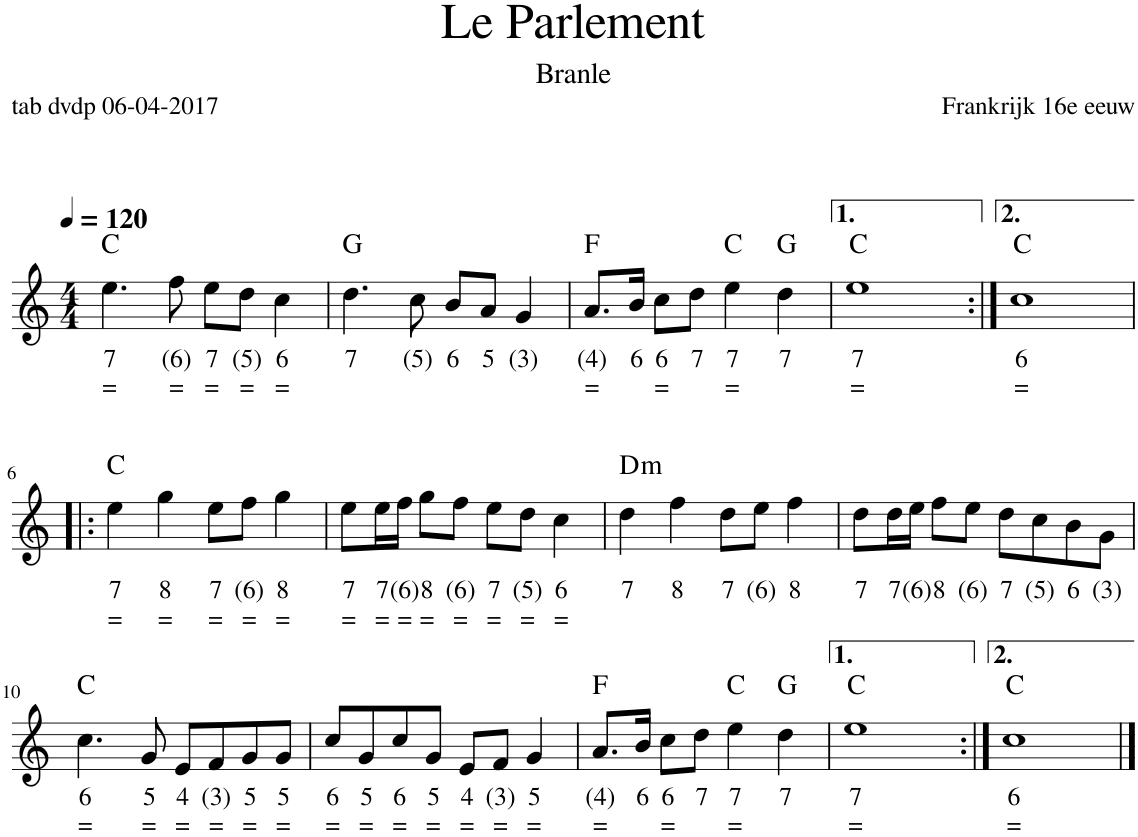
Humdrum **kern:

**kern	**text	**text	**harte
*part1	*part1	*part1	*part1
*staff1	*staff1	*staff1	*
*I"Stem	*	*	*
*I'Stem	*	*	*
*clefG2	*	*	*
*k[]	*	*	*
*M4/4	*	*	*
*MM120	*	*	*
=1	=1	=1	=1
!	!LO:LY:b	!LO:LY:b	!
4.ee\	7	=	C:maj
!	!LO:LY:b	!LO:LY:b	!
8ff\	(6)	=	.
!	!LO:LY:b	!LO:LY:b	!
8ee\L	7	=	.
!	!LO:LY:b	!LO:LY:b	!
8dd\J	(5)	=	.
!	!LO:LY:b	!LO:LY:b	!
4cc\	6	=	.
=2	=2	=2	=2
!	!LO:LY:b	!	!
4.dd\	7	.	G:maj
!	!LO:LY:b	!	!
8cc\	(5)	.	.
!	!LO:LY:b	!	!
8b/L	6	.	.
!	!LO:LY:b	!	!
8a/J	5	.	.
!	!LO:LY:b	!	!
4g/	(3)	.	.
=3	=3	=3	=3
!	!LO:LY:b	!LO:LY:b	!
8.a/L	(4)	=	F:maj
!	!LO:LY:b	!	!
16b/Jk	6	.	.
!	!LO:LY:b	!LO:LY:b	!
8cc\L	6	=	.
!	!LO:LY:b	!	!
8dd\J	7	.	.
!	!LO:LY:b	!LO:LY:b	!
4ee\	7	=	C:maj
!	!LO:LY:b	!	!
4dd\	7	.	G:maj
=4	=4	=4	=4
!	!LO:LY:b	!LO:LY:b	!
1ee	7	=	C:maj
=5:|!	=5:|!	=5:|!	=5:|!
!	!LO:LY:b	!LO:LY:b	!
1cc	6	=	C:maj
!!LO:LB:g=z
=6!|:	=6!|:	=6!|:	=6!|:
!	!LO:LY:b	!LO:LY:b	!
4ee\	7	=	C:maj
!	!LO:LY:b	!LO:LY:b	!
4gg\	8	=	.
!	!LO:LY:b	!LO:LY:b	!
8ee\L	7	=	.
!	!LO:LY:b	!LO:LY:b	!
8ff\J	(6)	=	.
!	!LO:LY:b	!LO:LY:b	!
4gg\	8	=	.
=7	=7	=7	=7
!	!LO:LY:b	!LO:LY:b	!
8ee\L	7	=	.
!	!LO:LY:b	!LO:LY:b	!
16ee\L	7	=	.
!	!LO:LY:b	!LO:LY:b	!
16ff\JJ	(6)	=	.
!	!LO:LY:b	!LO:LY:b	!
8gg\L	8	=	.
!	!LO:LY:b	!LO:LY:b	!
8ff\J	(6)	=	.
!	!LO:LY:b	!LO:LY:b	!
8ee\L	7	=	.
!	!LO:LY:b	!LO:LY:b	!
8dd\J	(5)	=	.
!	!LO:LY:b	!LO:LY:b	!
4cc\	6	=	.
=8	=8	=8	=8
!	!LO:LY:b	!	!LO:H:kt=m
4dd\	7	.	D:min
!	!LO:LY:b	!	!
4ff\	8	.	.
!	!LO:LY:b	!	!
8dd\L	7	.	.
!	!LO:LY:b	!	!
8ee\J	(6)	.	.
!	!LO:LY:b	!	!
4ff\	8	.	.
=9	=9	=9	=9
!	!LO:LY:b	!	!
8dd\L	7	.	.
!	!LO:LY:b	!	!
16dd\L	7	.	.
!	!LO:LY:b	!	!
16ee\JJ	(6)	.	.
!	!LO:LY:b	!	!
8ff\L	8	.	.
!	!LO:LY:b	!	!
8ee\J	(6)	.	.
!	!LO:LY:b	!	!
8dd\L	7	.	.
!	!LO:LY:b	!	!
8cc\	(5)	.	.
!	!LO:LY:b	!	!
8b\	6	.	.
!	!LO:LY:b	!	!
8g\J	(3)	.	.
!!LO:LB:g=z
=10	=10	=10	=10
!	!LO:LY:b	!LO:LY:b	!
4.cc\	6	=	C:maj
!	!LO:LY:b	!LO:LY:b	!
8g/	5	=	.
!	!LO:LY:b	!LO:LY:b	!
8e/L	4	=	.
!	!LO:LY:b	!LO:LY:b	!
8f/	(3)	=	.
!	!LO:LY:b	!LO:LY:b	!
8g/	5	=	.
!	!LO:LY:b	!LO:LY:b	!
8g/J	5	=	.
=11	=11	=11	=11
!	!LO:LY:b	!LO:LY:b	!
8cc/L	6	=	.
!	!LO:LY:b	!LO:LY:b	!
8g/	5	=	.
!	!LO:LY:b	!LO:LY:b	!
8cc/	6	=	.
!	!LO:LY:b	!LO:LY:b	!
8g/J	5	=	.
!	!LO:LY:b	!LO:LY:b	!
8e/L	4	=	.
!	!LO:LY:b	!LO:LY:b	!
8f/J	(3)	=	.
!	!LO:LY:b	!LO:LY:b	!
4g/	5	=	.
=12	=12	=12	=12
!	!LO:LY:b	!LO:LY:b	!
8.a/L	(4)	=	F:maj
!	!LO:LY:b	!	!
16b/Jk	6	.	.
!	!LO:LY:b	!LO:LY:b	!
8cc\L	6	=	.
!	!LO:LY:b	!	!
8dd\J	7	.	.
!	!LO:LY:b	!LO:LY:b	!
4ee\	7	=	C:maj
!	!LO:LY:b	!	!
4dd\	7	.	G:maj
=13	=13	=13	=13
!	!LO:LY:b	!LO:LY:b	!
1ee	7	=	C:maj
=14:|!	=14:|!	=14:|!	=14:|!
!	!LO:LY:b	!LO:LY:b	!
1cc	6	=	C:maj
==	==	==	==
*-	*-	*-	*-
